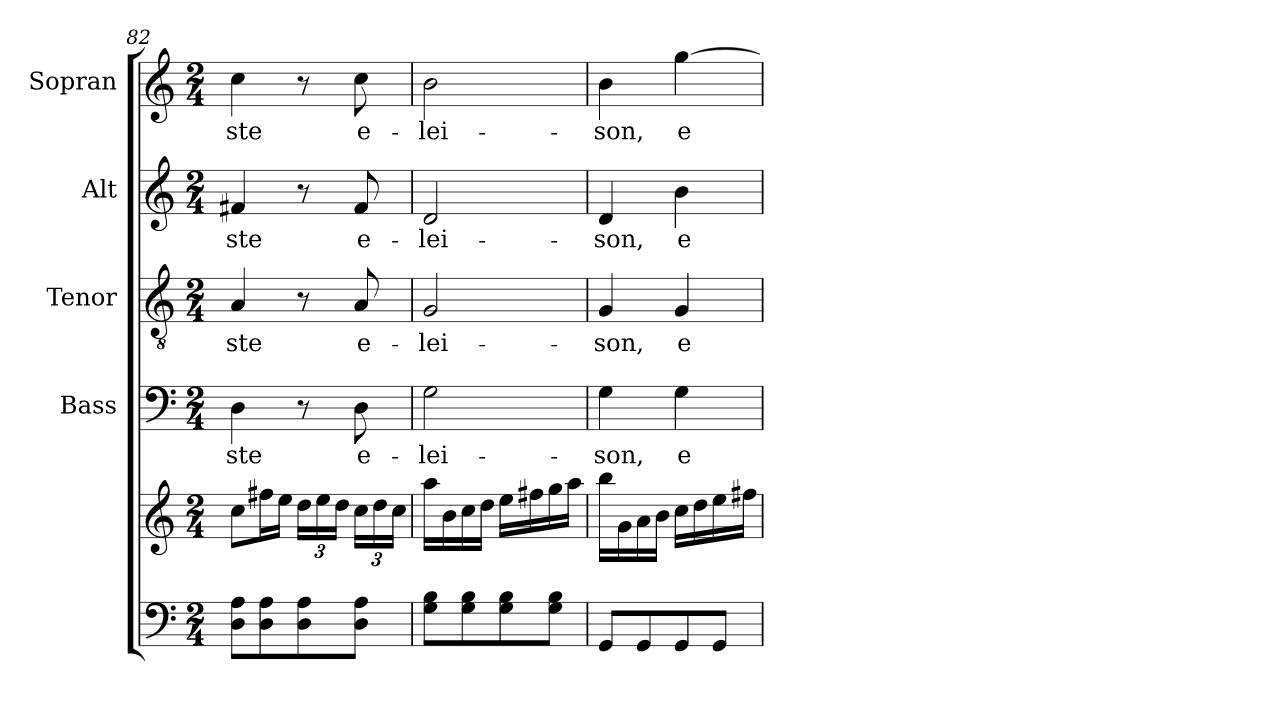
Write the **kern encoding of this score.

**kern	**kern	**kern	**text	**kern	**text	**kern	**text	**kern	**text
*part5	*part5	*part4	*part4	*part3	*part3	*part2	*part2	*part1	*part1
*staff6	*staff5	*staff4	*staff4	*staff3	*staff3	*staff2	*staff2	*staff1	*staff1
*	*	*I"Bass	*	*I"Tenor	*	*I"Alt	*	*I"Sopran	*
*	*	*I'B.	*	*I'T.	*	*I'A.	*	*I'S.	*
*clefF4	*clefG2	*clefF4	*	*clefGv2	*	*clefG2	*	*clefG2	*
*k[]	*k[]	*k[]	*	*k[]	*	*k[]	*	*k[]	*
*C:	*C:	*C:	*	*C:	*	*C:	*	*C:	*
*M2/4	*M2/4	*M2/4	*	*M2/4	*	*M2/4	*	*M2/4	*
=82	=82	=82	=82	=82	=82	=82	=82	=82	=82
!	!	!	!LO:LY:b	!	!LO:LY:b	!	!LO:LY:b	!	!LO:LY:b
8D\ 8A\L	8cc\L	4D\	-ste	4A/	-ste	4f#X/	-ste	4cc\	-ste
8D\ 8A\	16ff#X\L	.	.	.	.	.	.	.	.
.	16ee\JJ	.	.	.	.	.	.	.	.
8D\ 8A\	24dd\LL	8r	.	8r	.	8r	.	8r	.
.	24ee\	.	.	.	.	.	.	.	.
.	24dd\JJ	.	.	.	.	.	.	.	.
!	!	!	!LO:LY:b	!	!LO:LY:b	!	!LO:LY:b	!	!LO:LY:b
8D\ 8A\J	24cc\LL	8D\	e-	8A/	e-	8f#/	e-	8cc\	e-
.	24dd\	.	.	.	.	.	.	.	.
.	24cc\JJ	.	.	.	.	.	.	.	.
=83	=83	=83	=83	=83	=83	=83	=83	=83	=83
!	!	!	!LO:LY:b	!	!LO:LY:b	!	!LO:LY:b	!	!LO:LY:b
8G\ 8B\L	16aa\LL	2G\	-lei-	2G/	-lei-	2d/	-lei-	2b\	-lei-
.	16b\	.	.	.	.	.	.	.	.
8G\ 8B\	16cc\	.	.	.	.	.	.	.	.
.	16dd\JJ	.	.	.	.	.	.	.	.
8G\ 8B\	16ee\LL	.	.	.	.	.	.	.	.
.	16ff#X\	.	.	.	.	.	.	.	.
8G\ 8B\J	16gg\	.	.	.	.	.	.	.	.
.	16aa\JJ	.	.	.	.	.	.	.	.
=84	=84	=84	=84	=84	=84	=84	=84	=84	=84
!	!	!	!LO:LY:b	!	!LO:LY:b	!	!LO:LY:b	!	!LO:LY:b
8GG/L	16bb\LL	4G\	-son,	4G/	-son,	4d/	-son,	4b\	-son,
.	16g\	.	.	.	.	.	.	.	.
8GG/	16a\	.	.	.	.	.	.	.	.
.	16b\JJ	.	.	.	.	.	.	.	.
!	!	!	!LO:LY:b	!	!LO:LY:b	!	!LO:LY:b	!	!LO:LY:b
8GG/	16cc\LL	4G\	e-	4G/	e-	4b\	e-	[4gg\	e-
.	16dd\	.	.	.	.	.	.	.	.
8GG/J	16ee\	.	.	.	.	.	.	.	.
.	16ff#X\JJ	.	.	.	.	.	.	.	.
=	=	=	=	=	=	=	=	=	=
*-	*-	*-	*-	*-	*-	*-	*-	*-	*-
